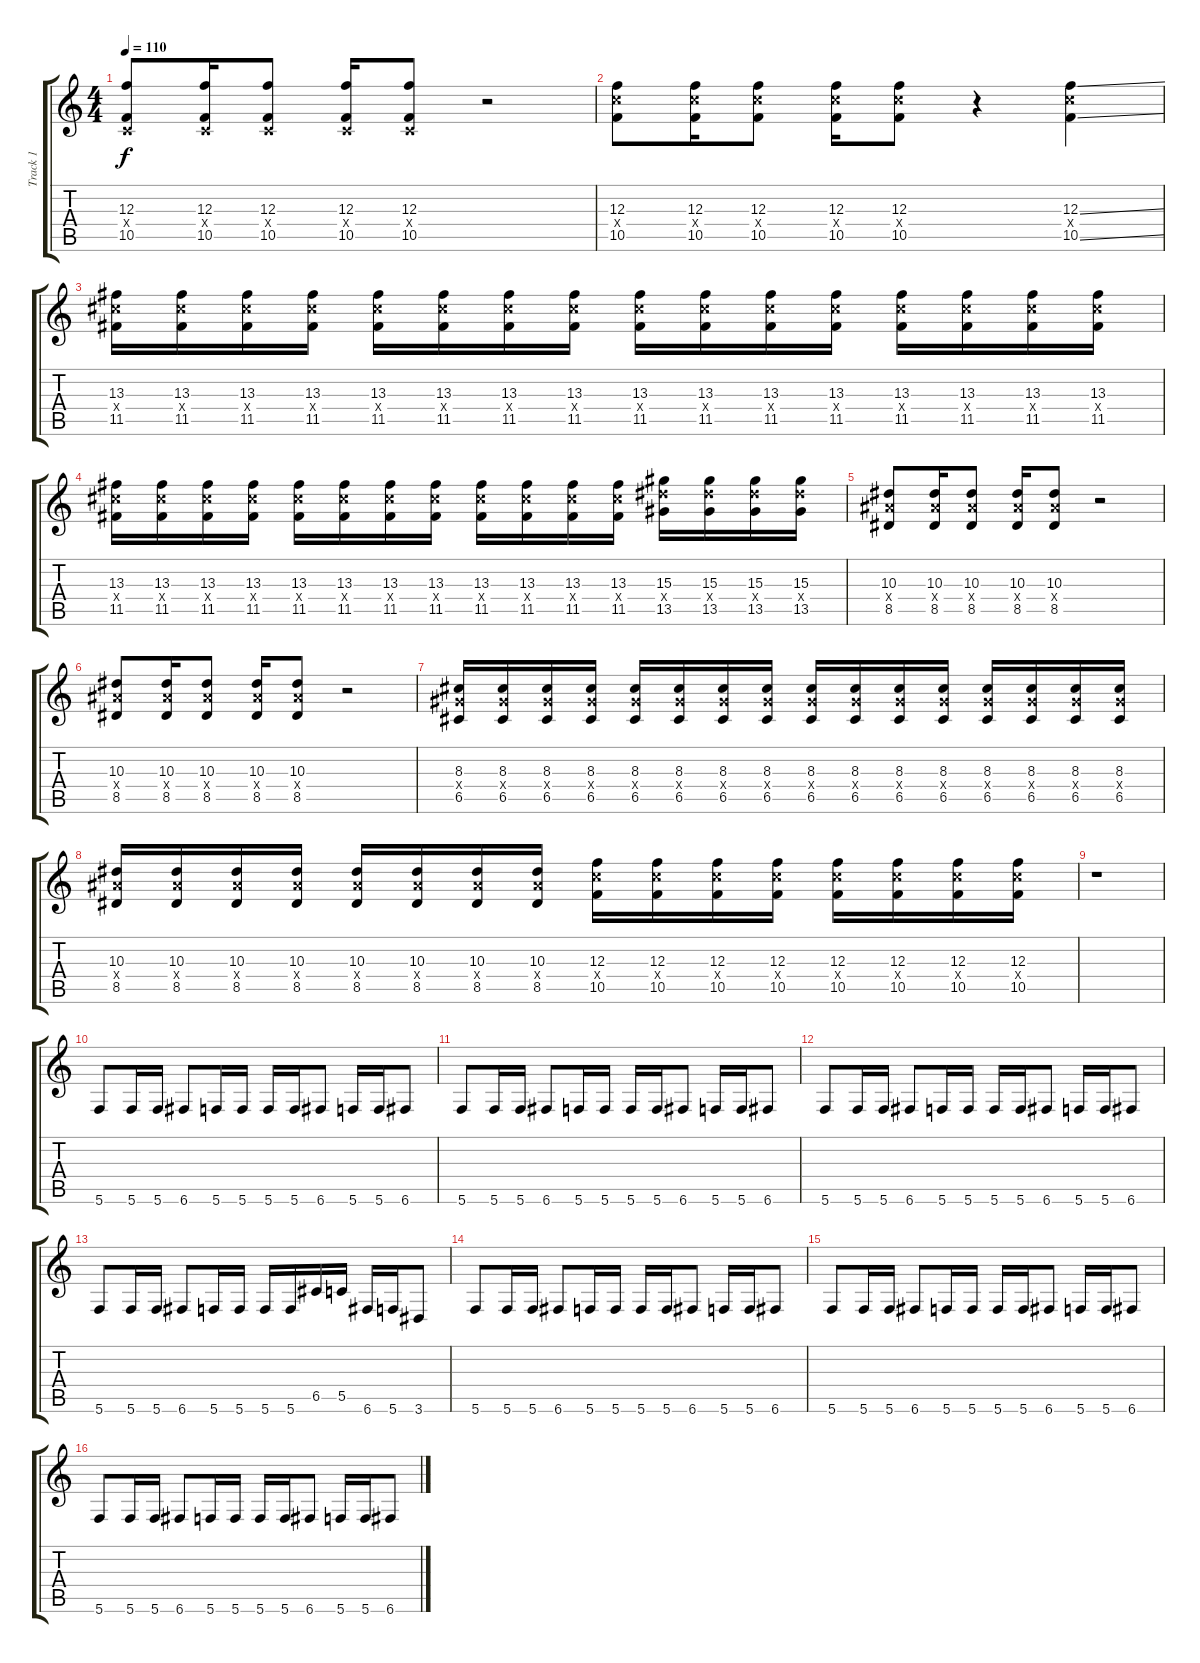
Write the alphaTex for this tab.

\track ("Track 1" "Track 1") {instrument distortionguitar}
\staff {score tabs}
\tuning (D4 A3 F3 C3 G2 C2) {hide}
\ts (4 4)
\tempo 110
\clef g2
\ks c
(12.3 0.4{x} 10.5).8{dy f} (12.3 0.4{x} 10.5).16 (12.3 0.4{x} 10.5).8 (12.3 0.4{x} 10.5).16 (12.3 0.4{x} 10.5).8 r.2 |
(12.3 12.4{x} 10.5).8 (12.3 12.4{x} 10.5).16 (12.3 12.4{x} 10.5).8 (12.3 12.4{x} 10.5).16 (12.3 12.4{x} 10.5).8 r.4 (12.3{ss} 12.4{x} 10.5{ss}).4 |
(13.3 13.4{x} 11.5).16 (13.3 13.4{x} 11.5).16 (13.3 13.4{x} 11.5).16 (13.3 13.4{x} 11.5).16 (13.3 13.4{x} 11.5).16 (13.3 13.4{x} 11.5).16 (13.3 13.4{x} 11.5).16 (13.3 13.4{x} 11.5).16 (13.3 13.4{x} 11.5).16 (13.3 13.4{x} 11.5).16 (13.3 13.4{x} 11.5).16 (13.3 13.4{x} 11.5).16 (13.3 13.4{x} 11.5).16 (13.3 13.4{x} 11.5).16 (13.3 13.4{x} 11.5).16 (13.3 13.4{x} 11.5).16 |
(13.3 13.4{x} 11.5).16 (13.3 13.4{x} 11.5).16 (13.3 13.4{x} 11.5).16 (13.3 13.4{x} 11.5).16 (13.3 13.4{x} 11.5).16 (13.3 13.4{x} 11.5).16 (13.3 13.4{x} 11.5).16 (13.3 13.4{x} 11.5).16 (13.3 13.4{x} 11.5).16 (13.3 13.4{x} 11.5).16 (13.3 13.4{x} 11.5).16 (13.3 13.4{x} 11.5).16 (15.3 15.4{x} 13.5).16 (15.3 15.4{x} 13.5).16 (15.3 15.4{x} 13.5).16 (15.3 15.4{x} 13.5).16 |
(10.3 10.4{x} 8.5).8 (10.3 10.4{x} 8.5).16 (10.3 10.4{x} 8.5).8 (10.3 10.4{x} 8.5).16 (10.3 10.4{x} 8.5).8 r.2 |
(10.3 10.4{x} 8.5).8 (10.3 10.4{x} 8.5).16 (10.3 10.4{x} 8.5).8 (10.3 10.4{x} 8.5).16 (10.3 10.4{x} 8.5).8 r.2 |
(8.3 8.4{x} 6.5).16 (8.3 8.4{x} 6.5).16 (8.3 8.4{x} 6.5).16 (8.3 8.4{x} 6.5).16 (8.3 8.4{x} 6.5).16 (8.3 8.4{x} 6.5).16 (8.3 8.4{x} 6.5).16 (8.3 8.4{x} 6.5).16 (8.3 8.4{x} 6.5).16 (8.3 8.4{x} 6.5).16 (8.3 8.4{x} 6.5).16 (8.3 8.4{x} 6.5).16 (8.3 8.4{x} 6.5).16 (8.3 8.4{x} 6.5).16 (8.3 8.4{x} 6.5).16 (8.3 8.4{x} 6.5).16 |
(10.3 10.4{x} 8.5).16 (10.3 10.4{x} 8.5).16 (10.3 10.4{x} 8.5).16 (10.3 10.4{x} 8.5).16 (10.3 10.4{x} 8.5).16 (10.3 10.4{x} 8.5).16 (10.3 10.4{x} 8.5).16 (10.3 10.4{x} 8.5).16 (12.3 12.4{x} 10.5).16 (12.3 12.4{x} 10.5).16 (12.3 12.4{x} 10.5).16 (12.3 12.4{x} 10.5).16 (12.3 12.4{x} 10.5).16 (12.3 12.4{x} 10.5).16 (12.3 12.4{x} 10.5).16 (12.3 12.4{x} 10.5).16 |
r.1 |
5.6.8 5.6.16 5.6.16 6.6.8 5.6.16 5.6.16 5.6.16 5.6.16 6.6.8 5.6.16 5.6.16 6.6.8 |
5.6.8 5.6.16 5.6.16 6.6.8 5.6.16 5.6.16 5.6.16 5.6.16 6.6.8 5.6.16 5.6.16 6.6.8 |
5.6.8 5.6.16 5.6.16 6.6.8 5.6.16 5.6.16 5.6.16 5.6.16 6.6.8 5.6.16 5.6.16 6.6.8 |
5.6.8 5.6.16 5.6.16 6.6.8 5.6.16 5.6.16 5.6.16 5.6.16 6.5.16 5.5.16 6.6.16 5.6.16 3.6.8 |
5.6.8 5.6.16 5.6.16 6.6.8 5.6.16 5.6.16 5.6.16 5.6.16 6.6.8 5.6.16 5.6.16 6.6.8 |
5.6.8 5.6.16 5.6.16 6.6.8 5.6.16 5.6.16 5.6.16 5.6.16 6.6.8 5.6.16 5.6.16 6.6.8 |
5.6.8 5.6.16 5.6.16 6.6.8 5.6.16 5.6.16 5.6.16 5.6.16 6.6.8 5.6.16 5.6.16 6.6.8
